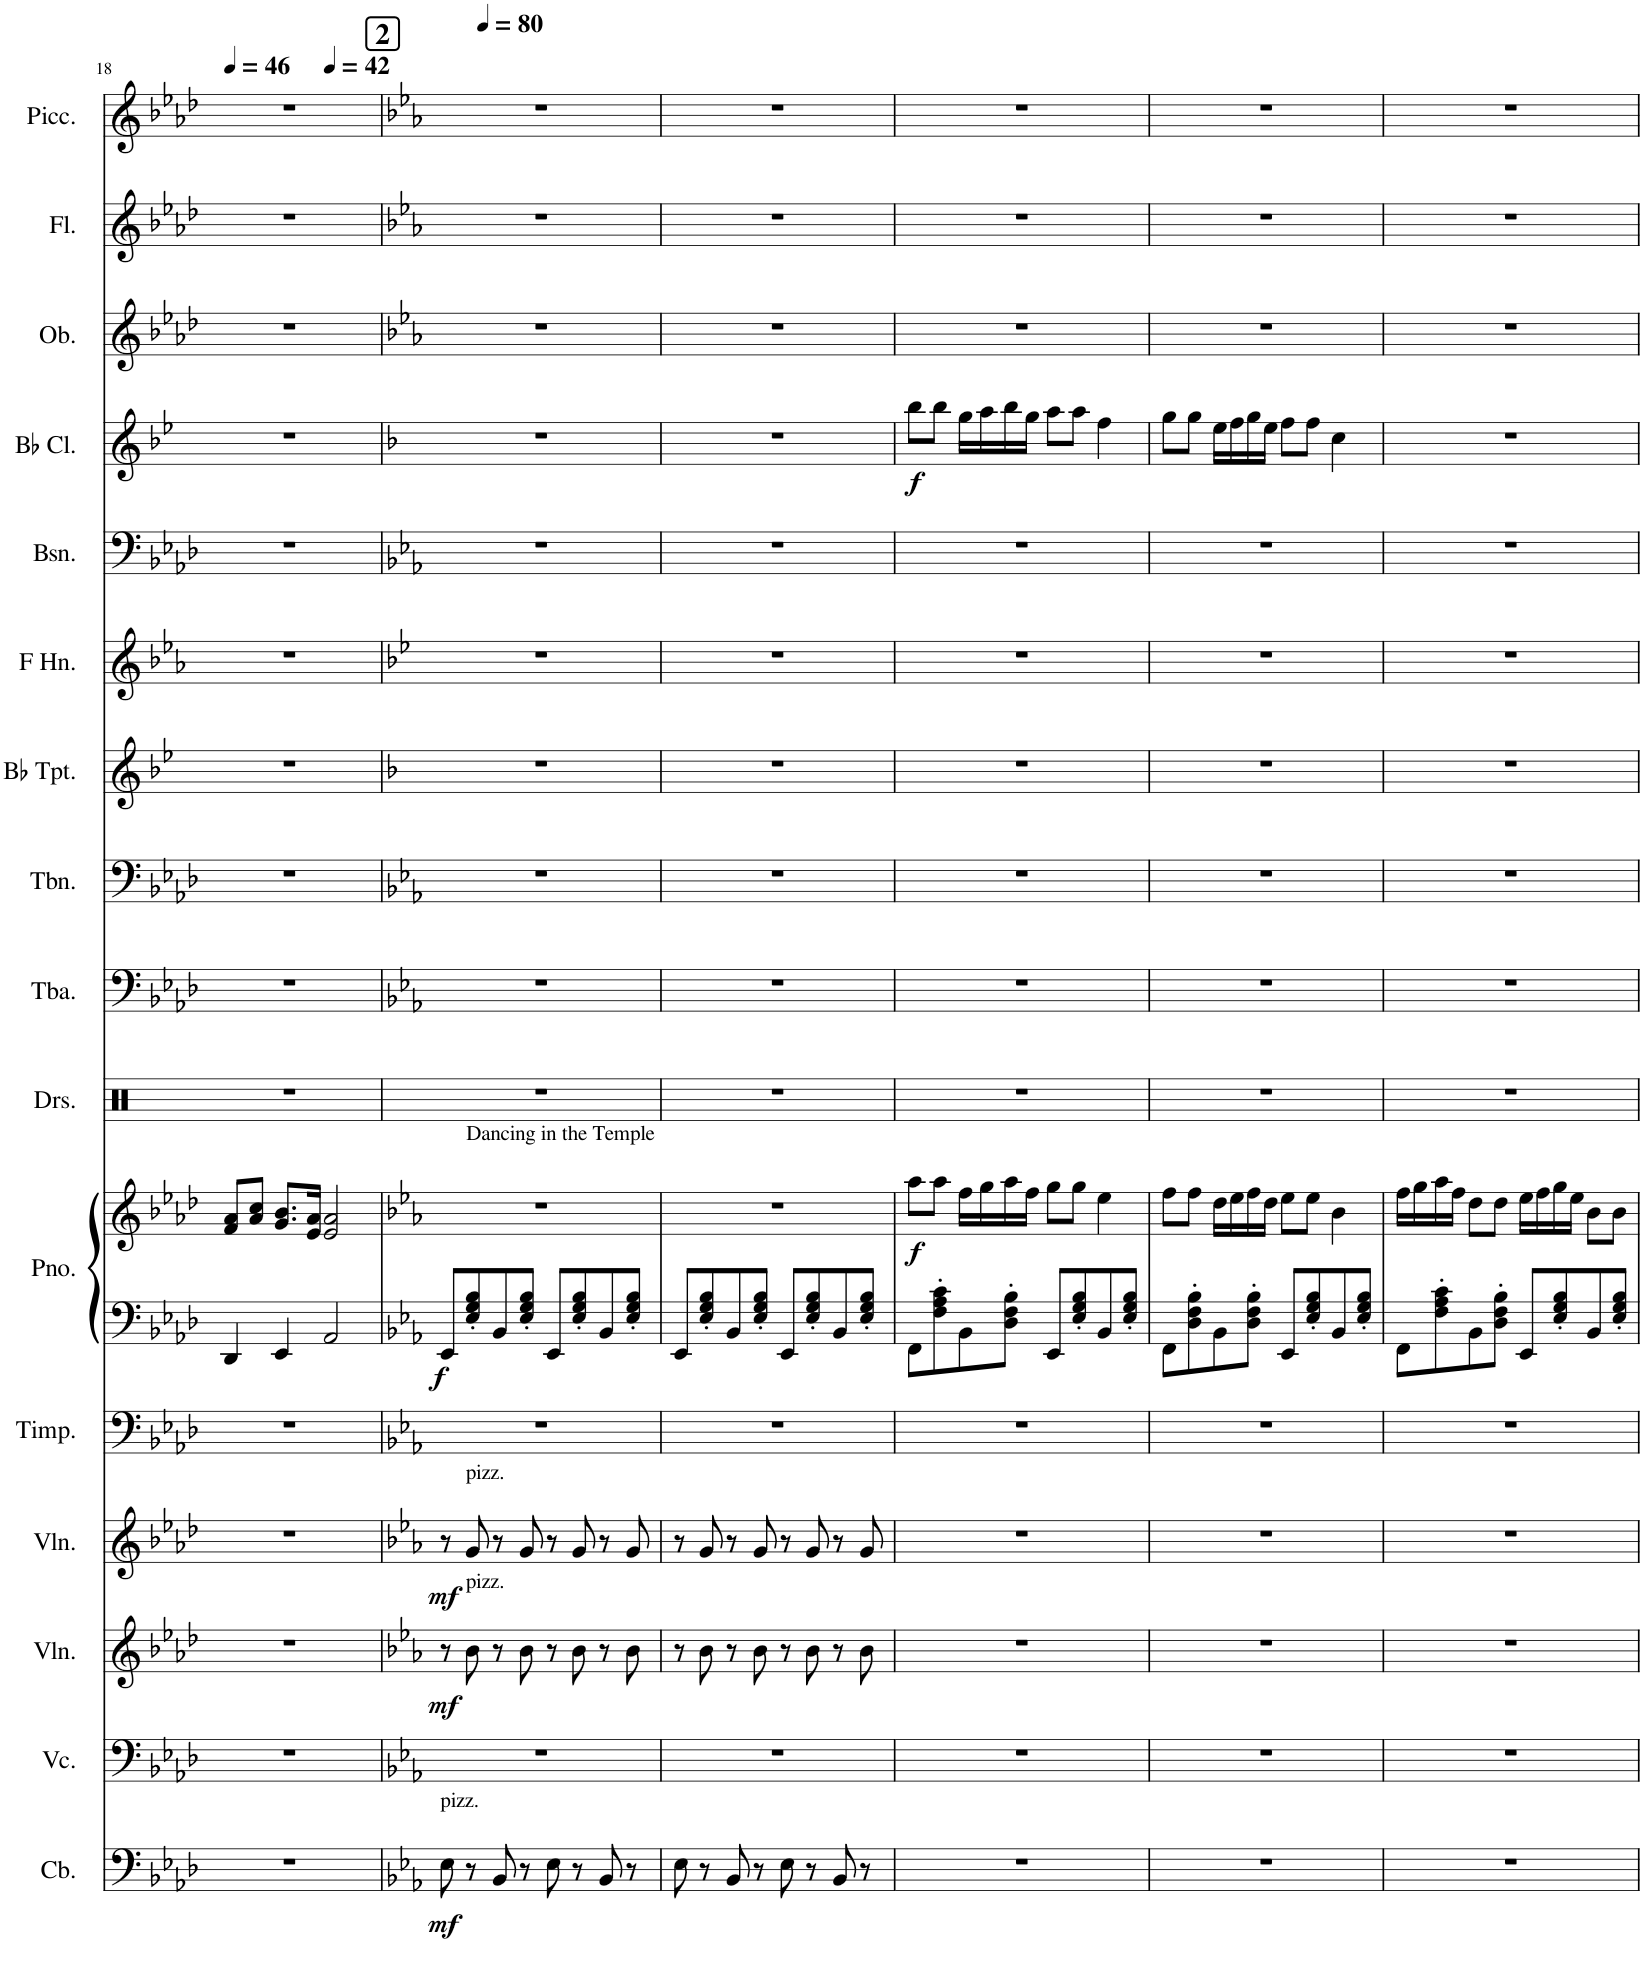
**kern	**dynam	**kern	**kern	**dynam	**kern	**dynam	**kern	**kern	**kern	**dynam	**kern	**kern	**kern	**kern	**kern	**kern	**kern	**dynam	**kern	**kern	**kern
*part16	*part16	*part15	*part14	*part14	*part13	*part13	*part12	*part11	*part11	*part11	*part10	*part9	*part8	*part7	*part6	*part5	*part4	*part4	*part3	*part2	*part1
*staff17	*staff17	*staff16	*staff15	*staff15	*staff14	*staff14	*staff13	*staff12	*staff11	*staff11/12	*staff10	*staff9	*staff8	*staff7	*staff6	*staff5	*staff4	*staff4	*staff3	*staff2	*staff1
*I"Contrabass	*	*I"Violoncello	*I"Violin	*	*I"Violin	*	*I"Timpani	*I"Piano	*	*	*I"Drumset	*I"Tuba	*I"Trombone	*I"Bb Trumpet	*I"Horn in F	*I"Bassoon	*I"Bb Clarinet	*	*I"Oboe	*I"Flute	*I"Piccolo
*I'Cb.	*	*I'Vc.	*I'Vln.	*	*I'Vln.	*	*I'Timp.	*I'Pno.	*	*	*I'Drs.	*I'Tba.	*I'Tbn.	*I'Bb Tpt.	*	*I'Bsn.	*I'Bb Cl.	*	*I'Ob.	*I'Fl.	*I'Picc.
!!LO:PB:g=z
*clefF4	*	*clefF4	*clefG2	*	*clefG2	*	*clefF4	*clefF4	*clefG2	*	*clefX	*clefF4	*clefF4	*clefG2	*clefG2	*clefF4	*clefG2	*	*clefG2	*clefG2	*clefG2
*Trd7c12	*	*	*	*	*	*	*	*	*	*	*	*	*	*Trd1c2	*Trd4c7	*	*Trd1c2	*	*	*	*Trd-7c-12
*k[b-e-a-d-]	*	*k[b-e-a-d-]	*k[b-e-a-d-]	*	*k[b-e-a-d-]	*	*k[b-e-a-d-]	*k[b-e-a-d-]	*k[b-e-a-d-]	*	*k[]	*k[b-e-a-d-]	*k[b-e-a-d-]	*k[b-e-]	*k[b-e-a-]	*k[b-e-a-d-]	*k[b-e-]	*	*k[b-e-a-d-]	*k[b-e-a-d-]	*k[b-e-a-d-]
*M4/4	*	*M4/4	*M4/4	*	*M4/4	*	*M4/4	*M4/4	*M4/4	*	*M4/4	*M4/4	*M4/4	*M4/4	*M4/4	*M4/4	*M4/4	*	*M4/4	*M4/4	*M4/4
*MM46	*	*MM46	*MM46	*	*MM46	*	*MM46	*MM46	*MM46	*	*MM46	*MM46	*MM46	*MM46	*MM46	*MM46	*MM46	*	*MM46	*MM46	*MM46
=18	=18	=18	=18	=18	=18	=18	=18	=18	=18	=18	=18	=18	=18	=18	=18	=18	=18	=18	=18	=18	=18
*	*	*	*	*	*	*	*	*	*	*	*	*	*	*	*	*	*	*	*	*	*^
1r	.	1r	1r	.	1r	.	1r	4DD-/	8f/ 8a-/L	.	1r	1r	1r	1r	1r	1r	1r	.	1r	1r	1r	2ryy
.	.	.	.	.	.	.	.	.	8a-/ 8cc/J	.	.	.	.	.	.	.	.	.	.	.	.	.
.	.	.	.	.	.	.	.	4EE-/	8.g/ 8.b-/L	.	.	.	.	.	.	.	.	.	.	.	.	.
.	.	.	.	.	.	.	.	.	16e-/ 16a-/Jk	.	.	.	.	.	.	.	.	.	.	.	.	.
*	*	*	*	*	*	*	*	*	*	*	*	*	*	*	*	*	*	*	*	*	*MM42	*
.	.	.	.	.	.	.	.	2AA-/	2e-/ 2a-/	.	.	.	.	.	.	.	.	.	.	.	.	2ryy
*	*	*	*	*	*	*	*	*	*	*	*	*	*	*	*	*	*	*	*	*	*v	*v
=19	=19	=19	=19	=19	=19	=19	=19	=19	=19	=19	=19	=19	=19	=19	=19	=19	=19	=19	=19	=19	=19
!!LO:REH:place=s1:a:B:cj:fs=14:t=2
*k[b-e-a-]	*	*k[b-e-a-]	*k[b-e-a-]	*	*k[b-e-a-]	*	*k[b-e-a-]	*k[b-e-a-]	*k[b-e-a-]	*	*	*k[b-e-a-]	*k[b-e-a-]	*k[b-]	*k[b-e-]	*k[b-e-a-]	*k[b-]	*	*k[b-e-a-]	*k[b-e-a-]	*k[b-e-a-]
*	*	*	*	*	*	*	*	*	*	*	*	*	*	*	*	*	*	*	*	*	*MM80
*	*	*	*	*	*	*	*	*	*	*	*	*	*	*	*	*	*	*	*	*	*^
!	!	!	!	!	!	!	!	!	!LO:TX:a:t=Dancing in the Temple	!	!	!	!	!	!	!	!	!	!	!	!	!
!LO:TX:a:t=pizz.	!	!	!	!	!	!	!	!	!	!	!	!	!	!	!	!	!	!	!	!	!	!
!	!LO:DY:b	!	!	!LO:DY:b	!	!LO:DY:b	!	!	!	!LO:DY:b=2	!	!	!	!	!	!	!	!	!	!	!	!
*	*	*	*	*	*	*	*	*	*	*	*	*	*	*	*	*	*	*	*	*	*v	*v
8E-\	mf	1r	8r	mf	8r	mf	1r	8EE-/L	1r	f	1r	1r	1r	1r	1r	1r	1r	.	1r	1r	1r
!	!	!	!	!	!LO:TX:a:t=pizz.	!	!	!	!	!	!	!	!	!	!	!	!	!	!	!	!
!	!	!	!LO:TX:a:t=pizz.	!	!	!	!	!	!	!	!	!	!	!	!	!	!	!	!	!	!
8r	.	.	8b-\	.	8g/	.	.	8E-/' 8G/' 8B-/'	.	.	.	.	.	.	.	.	.	.	.	.	.
8BB-/	.	.	8r	.	8r	.	.	8BB-/	.	.	.	.	.	.	.	.	.	.	.	.	.
8r	.	.	8b-\	.	8g/	.	.	8E-/' 8G/' 8B-/'J	.	.	.	.	.	.	.	.	.	.	.	.	.
8E-\	.	.	8r	.	8r	.	.	8EE-/L	.	.	.	.	.	.	.	.	.	.	.	.	.
8r	.	.	8b-\	.	8g/	.	.	8E-/' 8G/' 8B-/'	.	.	.	.	.	.	.	.	.	.	.	.	.
8BB-/	.	.	8r	.	8r	.	.	8BB-/	.	.	.	.	.	.	.	.	.	.	.	.	.
8r	.	.	8b-\	.	8g/	.	.	8E-/' 8G/' 8B-/'J	.	.	.	.	.	.	.	.	.	.	.	.	.
=20	=20	=20	=20	=20	=20	=20	=20	=20	=20	=20	=20	=20	=20	=20	=20	=20	=20	=20	=20	=20	=20
8E-\	.	1r	8r	.	8r	.	1r	8EE-/L	1r	.	1r	1r	1r	1r	1r	1r	1r	.	1r	1r	1r
8r	.	.	8b-\	.	8g/	.	.	8E-/' 8G/' 8B-/'	.	.	.	.	.	.	.	.	.	.	.	.	.
8BB-/	.	.	8r	.	8r	.	.	8BB-/	.	.	.	.	.	.	.	.	.	.	.	.	.
8r	.	.	8b-\	.	8g/	.	.	8E-/' 8G/' 8B-/'J	.	.	.	.	.	.	.	.	.	.	.	.	.
8E-\	.	.	8r	.	8r	.	.	8EE-/L	.	.	.	.	.	.	.	.	.	.	.	.	.
8r	.	.	8b-\	.	8g/	.	.	8E-/' 8G/' 8B-/'	.	.	.	.	.	.	.	.	.	.	.	.	.
8BB-/	.	.	8r	.	8r	.	.	8BB-/	.	.	.	.	.	.	.	.	.	.	.	.	.
8r	.	.	8b-\	.	8g/	.	.	8E-/' 8G/' 8B-/'J	.	.	.	.	.	.	.	.	.	.	.	.	.
=21	=21	=21	=21	=21	=21	=21	=21	=21	=21	=21	=21	=21	=21	=21	=21	=21	=21	=21	=21	=21	=21
!	!	!	!	!	!	!	!	!	!	!LO:DY:b	!	!	!	!	!	!	!	!LO:DY:b	!	!	!
1r	.	1r	1r	.	1r	.	1r	8FF\L	8aa-\L	f	1r	1r	1r	1r	1r	1r	8bb-\L	f	1r	1r	1r
.	.	.	.	.	.	.	.	8F\' 8A-\' 8c\'	8aa-\J	.	.	.	.	.	.	.	8bb-\J	.	.	.	.
.	.	.	.	.	.	.	.	8BB-\	16ff\LL	.	.	.	.	.	.	.	16gg\LL	.	.	.	.
.	.	.	.	.	.	.	.	.	16gg\	.	.	.	.	.	.	.	16aa\	.	.	.	.
.	.	.	.	.	.	.	.	8D\' 8F\' 8B-\'J	16aa-\	.	.	.	.	.	.	.	16bb-\	.	.	.	.
.	.	.	.	.	.	.	.	.	16ff\JJ	.	.	.	.	.	.	.	16gg\JJ	.	.	.	.
.	.	.	.	.	.	.	.	8EE-/L	8gg\L	.	.	.	.	.	.	.	8aa\L	.	.	.	.
.	.	.	.	.	.	.	.	8E-/' 8G/' 8B-/'	8gg\J	.	.	.	.	.	.	.	8aa\J	.	.	.	.
.	.	.	.	.	.	.	.	8BB-/	4ee-\	.	.	.	.	.	.	.	4ff\	.	.	.	.
.	.	.	.	.	.	.	.	8E-/' 8G/' 8B-/'J	.	.	.	.	.	.	.	.	.	.	.	.	.
=22	=22	=22	=22	=22	=22	=22	=22	=22	=22	=22	=22	=22	=22	=22	=22	=22	=22	=22	=22	=22	=22
1r	.	1r	1r	.	1r	.	1r	8FF\L	8ff\L	.	1r	1r	1r	1r	1r	1r	8gg\L	.	1r	1r	1r
.	.	.	.	.	.	.	.	8D\' 8F\' 8B-\'	8ff\J	.	.	.	.	.	.	.	8gg\J	.	.	.	.
.	.	.	.	.	.	.	.	8BB-\	16dd\LL	.	.	.	.	.	.	.	16ee\LL	.	.	.	.
.	.	.	.	.	.	.	.	.	16ee-\	.	.	.	.	.	.	.	16ff\	.	.	.	.
.	.	.	.	.	.	.	.	8D\' 8F\' 8B-\'J	16ff\	.	.	.	.	.	.	.	16gg\	.	.	.	.
.	.	.	.	.	.	.	.	.	16dd\JJ	.	.	.	.	.	.	.	16ee\JJ	.	.	.	.
.	.	.	.	.	.	.	.	8EE-/L	8ee-\L	.	.	.	.	.	.	.	8ff\L	.	.	.	.
.	.	.	.	.	.	.	.	8E-/' 8G/' 8B-/'	8ee-\J	.	.	.	.	.	.	.	8ff\J	.	.	.	.
.	.	.	.	.	.	.	.	8BB-/	4b-\	.	.	.	.	.	.	.	4cc\	.	.	.	.
.	.	.	.	.	.	.	.	8E-/' 8G/' 8B-/'J	.	.	.	.	.	.	.	.	.	.	.	.	.
=23	=23	=23	=23	=23	=23	=23	=23	=23	=23	=23	=23	=23	=23	=23	=23	=23	=23	=23	=23	=23	=23
1r	.	1r	1r	.	1r	.	1r	8FF\L	16ff\LL	.	1r	1r	1r	1r	1r	1r	1r	.	1r	1r	1r
.	.	.	.	.	.	.	.	.	16gg\	.	.	.	.	.	.	.	.	.	.	.	.
.	.	.	.	.	.	.	.	8F\' 8A-\' 8c\'	16aa-\	.	.	.	.	.	.	.	.	.	.	.	.
.	.	.	.	.	.	.	.	.	16ff\JJ	.	.	.	.	.	.	.	.	.	.	.	.
.	.	.	.	.	.	.	.	8BB-\	8dd\L	.	.	.	.	.	.	.	.	.	.	.	.
.	.	.	.	.	.	.	.	8D\' 8F\' 8B-\'J	8dd\J	.	.	.	.	.	.	.	.	.	.	.	.
.	.	.	.	.	.	.	.	8EE-/L	16ee-\LL	.	.	.	.	.	.	.	.	.	.	.	.
.	.	.	.	.	.	.	.	.	16ff\	.	.	.	.	.	.	.	.	.	.	.	.
.	.	.	.	.	.	.	.	8E-/' 8G/' 8B-/'	16gg\	.	.	.	.	.	.	.	.	.	.	.	.
.	.	.	.	.	.	.	.	.	16ee-\JJ	.	.	.	.	.	.	.	.	.	.	.	.
.	.	.	.	.	.	.	.	8BB-/	8b-\L	.	.	.	.	.	.	.	.	.	.	.	.
.	.	.	.	.	.	.	.	8E-/' 8G/' 8B-/'J	8b-\J	.	.	.	.	.	.	.	.	.	.	.	.
=	=	=	=	=	=	=	=	=	=	=	=	=	=	=	=	=	=	=	=	=	=
*-	*-	*-	*-	*-	*-	*-	*-	*-	*-	*-	*-	*-	*-	*-	*-	*-	*-	*-	*-	*-	*-
